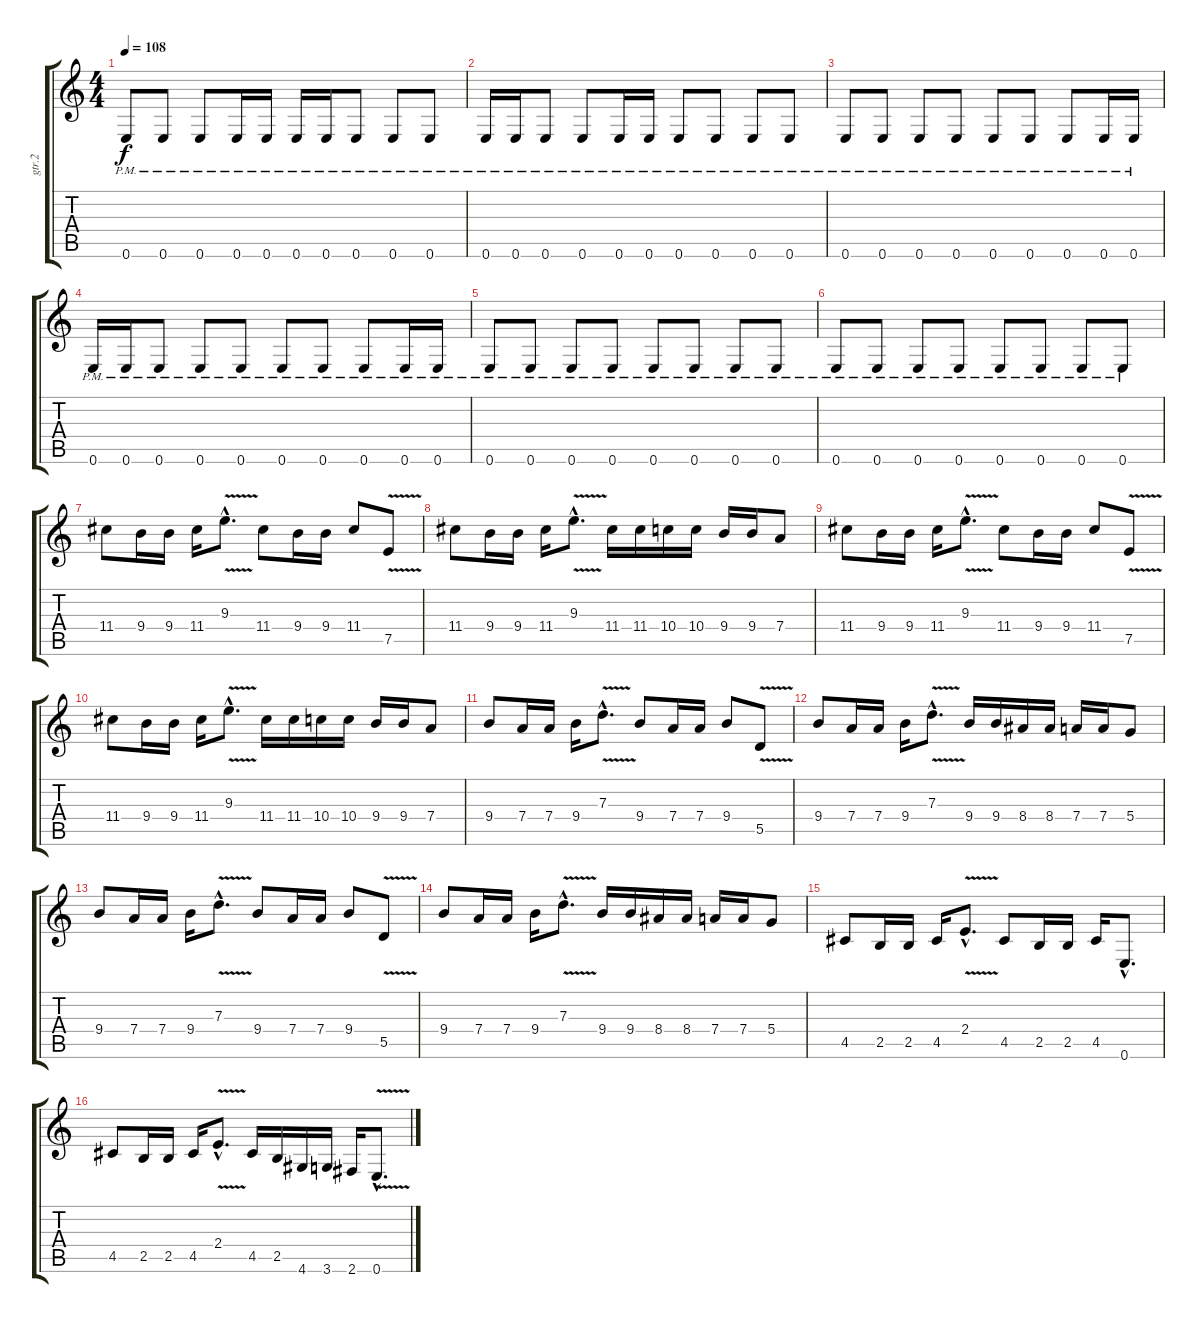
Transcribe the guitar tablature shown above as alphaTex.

\track ("gtr.2" "gtr.2") {instrument overdrivenguitar}
\staff {score tabs}
\tuning (E4 B3 G3 D3 A2 E2) {hide}
\ts (4 4)
\tempo 108
\clef g2
\ks c
0.6{pm}.8{dy f} 0.6{pm}.8 0.6{pm}.8 0.6{pm}.16 0.6{pm}.16 0.6{pm}.16 0.6{pm}.16 0.6{pm}.8 0.6{pm}.8 0.6{pm}.8 |
0.6{pm}.16 0.6{pm}.16 0.6{pm}.8 0.6{pm}.8 0.6{pm}.16 0.6{pm}.16 0.6{pm}.8 0.6{pm}.8 0.6{pm}.8 0.6{pm}.8 |
0.6{pm}.8 0.6{pm}.8 0.6{pm}.8 0.6{pm}.8 0.6{pm}.8 0.6{pm}.8 0.6{pm}.8 0.6{pm}.16 0.6{pm}.16 |
0.6{pm}.16 0.6{pm}.16 0.6{pm}.8 0.6{pm}.8 0.6{pm}.8 0.6{pm}.8 0.6{pm}.8 0.6{pm}.8 0.6{pm}.16 0.6{pm}.16 |
0.6{pm}.8 0.6{pm}.8 0.6{pm}.8 0.6{pm}.8 0.6{pm}.8 0.6{pm}.8 0.6{pm}.8 0.6{pm}.8 |
0.6{pm}.8 0.6{pm}.8 0.6{pm}.8 0.6{pm}.8 0.6{pm}.8 0.6{pm}.8 0.6{pm}.8 0.6{pm}.8 |
11.4.8 9.4.16 9.4.16 11.4.16 9.3{v hac}.8{d} 11.4.8 9.4.16 9.4.16 11.4.8 7.5{v}.8 |
11.4.8 9.4.16 9.4.16 11.4.16 9.3{v hac}.8{d} 11.4.16 11.4.16 10.4.16 10.4.16 9.4.16 9.4.16 7.4.8 |
11.4.8 9.4.16 9.4.16 11.4.16 9.3{v hac}.8{d} 11.4.8 9.4.16 9.4.16 11.4.8 7.5{v}.8 |
11.4.8 9.4.16 9.4.16 11.4.16 9.3{v hac}.8{d} 11.4.16 11.4.16 10.4.16 10.4.16 9.4.16 9.4.16 7.4.8 |
9.4.8 7.4.16 7.4.16 9.4.16 7.3{v hac}.8{d} 9.4.8 7.4.16 7.4.16 9.4.8 5.5{v}.8 |
9.4.8 7.4.16 7.4.16 9.4.16 7.3{v hac}.8{d} 9.4.16 9.4.16 8.4.16 8.4.16 7.4.16 7.4.16 5.4.8 |
9.4.8 7.4.16 7.4.16 9.4.16 7.3{v hac}.8{d} 9.4.8 7.4.16 7.4.16 9.4.8 5.5{v}.8 |
9.4.8 7.4.16 7.4.16 9.4.16 7.3{v hac}.8{d} 9.4.16 9.4.16 8.4.16 8.4.16 7.4.16 7.4.16 5.4.8 |
4.5.8 2.5.16 2.5.16 4.5.16 2.4{v hac}.8{d} 4.5.8 2.5.16 2.5.16 4.5.16 0.6{hac}.8{d} |
4.5.8 2.5.16 2.5.16 4.5.16 2.4{v hac}.8{d} 4.5.16 2.5.16 4.6.16 3.6.16 2.6.16 0.6{v hac}.8{d}
